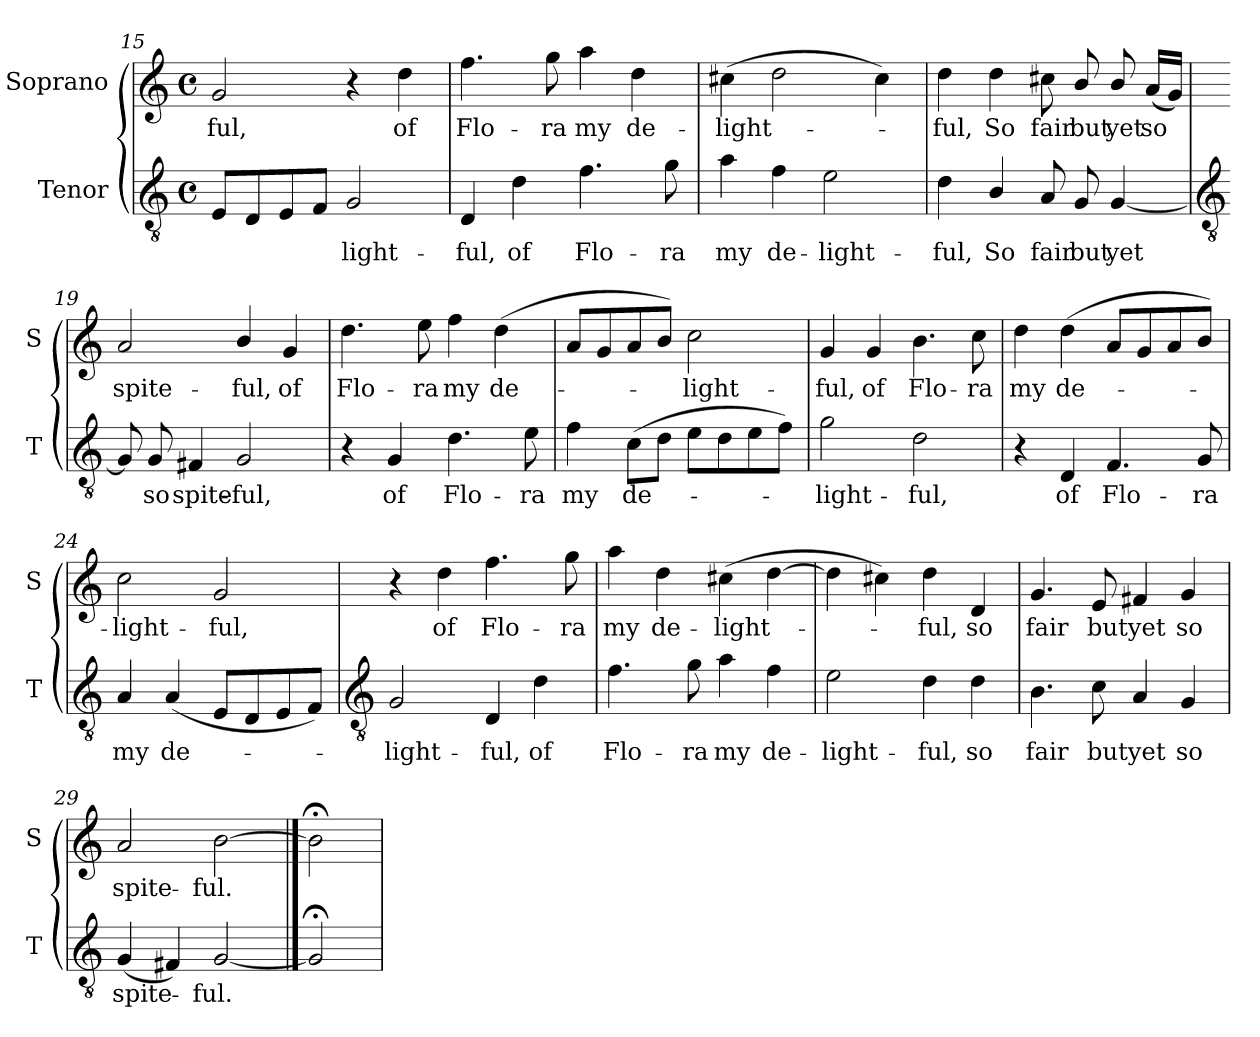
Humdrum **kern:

**kern	**text	**kern	**text
*part2	*part2	*part1	*part1
*staff2	*staff2	*staff1	*staff1
*I"Tenor	*	*I"Soprano	*
*I'T	*	*I'S	*
*clefGv2	*	*clefG2	*
*k[]	*	*k[]	*
*C:	*	*C:	*
*M4/4	*	*M4/4	*
*met(c)	*	*met(c)	*
=15	=15	=15	=15
!	!	!	!LO:LY:b
8EL	.	2g	-ful,
8D	.	.	.
8E	.	.	.
8FJ	.	.	.
!	!LO:LY:b	!	!
2G	light-	4r	.
!	!	!	!LO:LY:b
.	.	4dd	of
=16	=16	=16	=16
!	!LO:LY:b	!	!LO:LY:b
4D	-ful,	4.ff	Flo-
!	!LO:LY:b	!	!
4d	of	.	.
!	!	!	!LO:LY:b
.	.	8gg	-ra
!	!LO:LY:b	!	!LO:LY:b
4.f	Flo-	4aa	my
!	!	!	!LO:LY:b
.	.	4dd	de-
!	!LO:LY:b	!	!
8g	-ra	.	.
=17	=17	=17	=17
!	!LO:LY:b	!	!LO:LY:b
4a	my	(>4cc#X	-light-
!	!LO:LY:b	!	!
4f	de-	2dd	.
!	!LO:LY:b	!	!
2e	-light-	.	.
.	.	4cc#)	.
=18	=18	=18	=18
!	!LO:LY:b	!	!LO:LY:b
4d	-ful,	4dd	ful,
!	!LO:LY:b	!	!LO:LY:b
4B/	So	4dd	So
!	!LO:LY:b	!	!LO:LY:b
8A	fair	8cc#X	fair
!	!LO:LY:b	!	!LO:LY:b
8G	but	8b/	but
!	!LO:LY:b	!	!LO:LY:b
[4G	yet	8b/	yet
!	!	!	!LO:LY:b
.	.	(<16aLL	so
.	.	16gJJ)	.
!!LO:LB:g=z
=19	=19	=19	=19
*clefGv2	*	*	*
!	!	!	!LO:LY:b
8G]	.	2a	spite-
!	!LO:LY:b	!	!
8G	so	.	.
!	!LO:LY:b	!	!
4F#X	spite-	.	.
!	!LO:LY:b	!	!LO:LY:b
2G	-ful,	4b/	-ful,
!	!	!	!LO:LY:b
.	.	4g	of
=20	=20	=20	=20
!	!	!	!LO:LY:b
4r	.	4.dd	Flo-
!	!LO:LY:b	!	!
4G	of	.	.
!	!	!	!LO:LY:b
.	.	8ee	-ra
!	!LO:LY:b	!	!LO:LY:b
4.d	Flo-	4ff	my
!	!	!	!LO:LY:b
.	.	(<4dd	de-
!	!LO:LY:b	!	!
8e	-ra	.	.
=21	=21	=21	=21
!	!LO:LY:b	!	!
4f	my	8aL	.
.	.	8g	.
!	!LO:LY:b	!	!
(>8cL	de-	8a	.
8dJ	.	8bJ)	.
!	!	!	!LO:LY:b
8eL	.	2cc	light-
8d	.	.	.
8e	.	.	.
8fJ)	.	.	.
=22	=22	=22	=22
!	!LO:LY:b	!	!LO:LY:b
2g	light-	4g	-ful,
!	!	!	!LO:LY:b
.	.	4g	of
!	!LO:LY:b	!	!LO:LY:b
2d	-ful,	4.b	Flo-
!	!	!	!LO:LY:b
.	.	8cc	-ra
=23	=23	=23	=23
!	!	!	!LO:LY:b
4r	.	4dd	my
!	!LO:LY:b	!	!LO:LY:b
4D	of	(<4dd	de-
!	!LO:LY:b	!	!
4.F	Flo-	8aL	.
.	.	8g	.
.	.	8a	.
!	!LO:LY:b	!	!
8G	-ra	8bJ)	.
=24	=24	=24	=24
!	!LO:LY:b	!	!LO:LY:b
4A	my	2cc	light-
!	!LO:LY:b	!	!
(<4A	de-	.	.
!	!	!	!LO:LY:b
8EL	.	2g	-ful,
8D	.	.	.
8E	.	.	.
8FJ)	.	.	.
!!LO:LB:g=z
=25	=25	=25	=25
*clefGv2	*	*	*
!	!LO:LY:b	!	!
2G	light-	4r	.
!	!	!	!LO:LY:b
.	.	4dd	of
!	!LO:LY:b	!	!LO:LY:b
4D	-ful,	4.ff	Flo-
!	!LO:LY:b	!	!
4d	of	.	.
!	!	!	!LO:LY:b
.	.	8gg	-ra
=26	=26	=26	=26
!	!LO:LY:b	!	!LO:LY:b
4.f	Flo-	4aa	my
!	!	!	!LO:LY:b
.	.	4dd	de-
!	!LO:LY:b	!	!
8g	-ra	.	.
!	!LO:LY:b	!	!LO:LY:b
4a	my	(>4cc#X	-light-
!	!LO:LY:b	!	!
4f	de-	[4dd	.
=27	=27	=27	=27
!	!LO:LY:b	!	!
2e	-light-	4dd]	.
.	.	4cc#X)	.
!	!LO:LY:b	!	!LO:LY:b
4d	-ful,	4dd	ful,
!	!LO:LY:b	!	!LO:LY:b
4d	so	4d	so
=28	=28	=28	=28
!	!LO:LY:b	!	!LO:LY:b
4.B	fair	4.g	fair
!	!LO:LY:b	!	!LO:LY:b
8c	but	8e	but
!	!LO:LY:b	!	!LO:LY:b
4A	yet	4f#X	yet
!	!LO:LY:b	!	!LO:LY:b
4G	so	4g	so
=29	=29	=29	=29
!	!LO:LY:b	!	!LO:LY:b
(<4G	spite-	2a	spite-
4F#X)	.	.	.
!	!LO:LY:b	!	!LO:LY:b
[2G	ful.	[2b	-ful.
==30	==30	==30	==30
2G;<]	.	2b;<]	.
=	=	=	=
*-	*-	*-	*-
